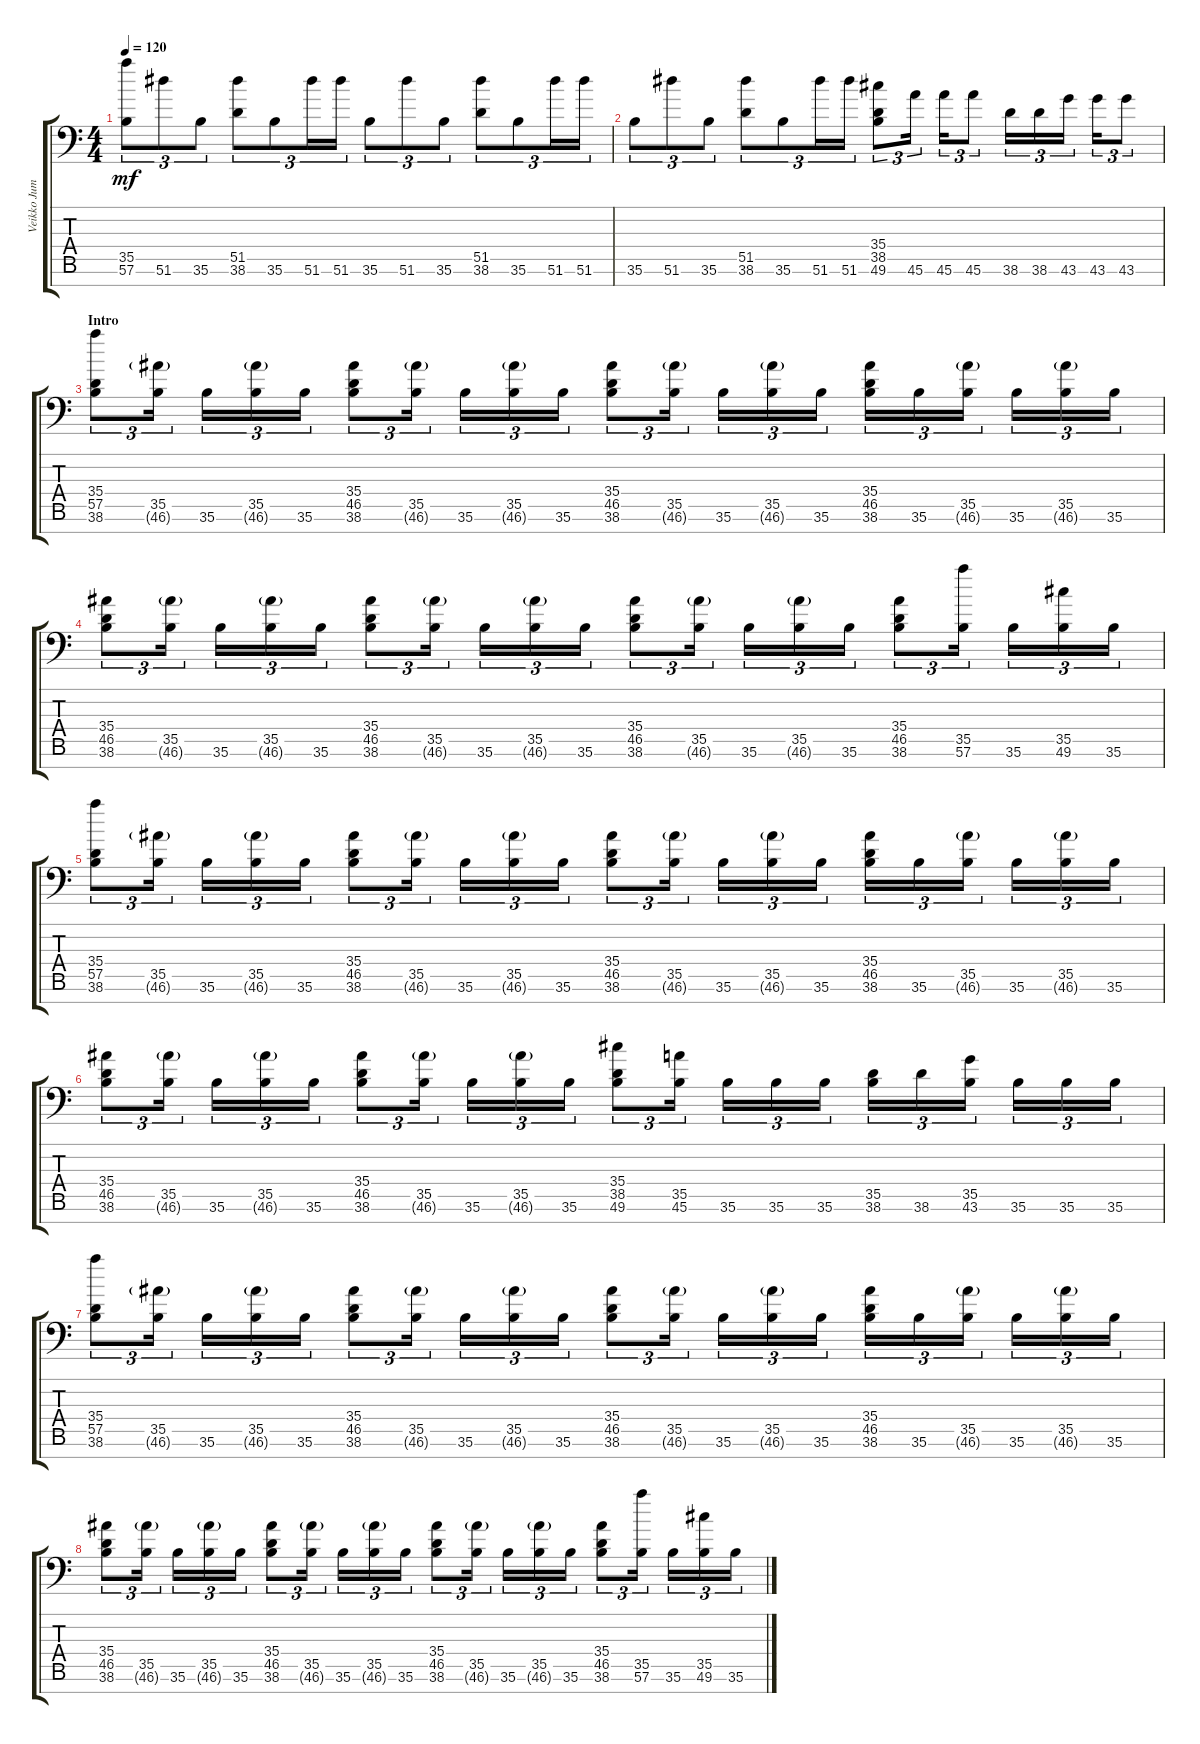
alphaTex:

\track ("Veikko Jumisko (drums)" "Veikko Jum") {instrument acousticgrandpiano}
\staff {score tabs}
\tuning (C-1 C-1 C-1 C-1 C-1 C-1 C-1) {hide}
\ts (4 4)
\tempo 120
\clef f4
\ks c
(35.5 57.6).8{tu (3 2) dy mf} 51.6.8{tu (3 2)} 35.6.8{tu (3 2)} (51.5 38.6).8{tu (3 2)} 35.6.8{tu (3 2)} 51.6.16{tu (3 2)} 51.6.16{tu (3 2)} 35.6.8{tu (3 2)} 51.6.8{tu (3 2)} 35.6.8{tu (3 2)} (51.5 38.6).8{tu (3 2)} 35.6.8{tu (3 2)} 51.6.16{tu (3 2)} 51.6.16{tu (3 2)} |
35.6.8{tu (3 2)} 51.6.8{tu (3 2)} 35.6.8{tu (3 2)} (51.5 38.6).8{tu (3 2)} 35.6.8{tu (3 2)} 51.6.16{tu (3 2)} 51.6.16{tu (3 2)} (35.4 38.5 49.6).8{tu (3 2)} 45.6.16{tu (3 2)} 45.6.16{tu (3 2)} 45.6.8{tu (3 2)} 38.6.16{tu (3 2)} 38.6.16{tu (3 2)} 43.6.16{tu (3 2)} 43.6.16{tu (3 2)} 43.6.8{tu (3 2)} |
\section ("" "Intro")
(35.4 57.5 38.6).8{tu (3 2)} (35.5 46.6{g}).16{tu (3 2)} 35.6.16{tu (3 2)} (35.5 46.6{g}).16{tu (3 2)} 35.6.16{tu (3 2)} (35.4 46.5 38.6).8{tu (3 2)} (35.5 46.6{g}).16{tu (3 2)} 35.6.16{tu (3 2)} (35.5 46.6{g}).16{tu (3 2)} 35.6.16{tu (3 2)} (35.4 46.5 38.6).8{tu (3 2)} (35.5 46.6{g}).16{tu (3 2)} 35.6.16{tu (3 2)} (35.5 46.6{g}).16{tu (3 2)} 35.6.16{tu (3 2)} (35.4 46.5 38.6).16{tu (3 2)} 35.6.16{tu (3 2)} (35.5 46.6{g}).16{tu (3 2)} 35.6.16{tu (3 2)} (35.5 46.6{g}).16{tu (3 2)} 35.6.16{tu (3 2)} |
(35.4 46.5 38.6).8{tu (3 2)} (35.5 46.6{g}).16{tu (3 2)} 35.6.16{tu (3 2)} (35.5 46.6{g}).16{tu (3 2)} 35.6.16{tu (3 2)} (35.4 46.5 38.6).8{tu (3 2)} (35.5 46.6{g}).16{tu (3 2)} 35.6.16{tu (3 2)} (35.5 46.6{g}).16{tu (3 2)} 35.6.16{tu (3 2)} (35.4 46.5 38.6).8{tu (3 2)} (35.5 46.6{g}).16{tu (3 2)} 35.6.16{tu (3 2)} (35.5 46.6{g}).16{tu (3 2)} 35.6.16{tu (3 2)} (35.4 46.5 38.6).8{tu (3 2)} (35.5 57.6).16{tu (3 2)} 35.6.16{tu (3 2)} (35.5 49.6).16{tu (3 2)} 35.6.16{tu (3 2)} |
(35.4 57.5 38.6).8{tu (3 2)} (35.5 46.6{g}).16{tu (3 2)} 35.6.16{tu (3 2)} (35.5 46.6{g}).16{tu (3 2)} 35.6.16{tu (3 2)} (35.4 46.5 38.6).8{tu (3 2)} (35.5 46.6{g}).16{tu (3 2)} 35.6.16{tu (3 2)} (35.5 46.6{g}).16{tu (3 2)} 35.6.16{tu (3 2)} (35.4 46.5 38.6).8{tu (3 2)} (35.5 46.6{g}).16{tu (3 2)} 35.6.16{tu (3 2)} (35.5 46.6{g}).16{tu (3 2)} 35.6.16{tu (3 2)} (35.4 46.5 38.6).16{tu (3 2)} 35.6.16{tu (3 2)} (35.5 46.6{g}).16{tu (3 2)} 35.6.16{tu (3 2)} (35.5 46.6{g}).16{tu (3 2)} 35.6.16{tu (3 2)} |
(35.4 46.5 38.6).8{tu (3 2)} (35.5 46.6{g}).16{tu (3 2)} 35.6.16{tu (3 2)} (35.5 46.6{g}).16{tu (3 2)} 35.6.16{tu (3 2)} (35.4 46.5 38.6).8{tu (3 2)} (35.5 46.6{g}).16{tu (3 2)} 35.6.16{tu (3 2)} (35.5 46.6{g}).16{tu (3 2)} 35.6.16{tu (3 2)} (35.4 38.5 49.6).8{tu (3 2)} (35.5 45.6).16{tu (3 2)} 35.6.16{tu (3 2)} 35.6.16{tu (3 2)} 35.6.16{tu (3 2)} (35.5 38.6).16{tu (3 2)} 38.6.16{tu (3 2)} (35.5 43.6).16{tu (3 2)} 35.6.16{tu (3 2)} 35.6.16{tu (3 2)} 35.6.16{tu (3 2)} |
(35.4 57.5 38.6).8{tu (3 2)} (35.5 46.6{g}).16{tu (3 2)} 35.6.16{tu (3 2)} (35.5 46.6{g}).16{tu (3 2)} 35.6.16{tu (3 2)} (35.4 46.5 38.6).8{tu (3 2)} (35.5 46.6{g}).16{tu (3 2)} 35.6.16{tu (3 2)} (35.5 46.6{g}).16{tu (3 2)} 35.6.16{tu (3 2)} (35.4 46.5 38.6).8{tu (3 2)} (35.5 46.6{g}).16{tu (3 2)} 35.6.16{tu (3 2)} (35.5 46.6{g}).16{tu (3 2)} 35.6.16{tu (3 2)} (35.4 46.5 38.6).16{tu (3 2)} 35.6.16{tu (3 2)} (35.5 46.6{g}).16{tu (3 2)} 35.6.16{tu (3 2)} (35.5 46.6{g}).16{tu (3 2)} 35.6.16{tu (3 2)} |
(35.4 46.5 38.6).8{tu (3 2)} (35.5 46.6{g}).16{tu (3 2)} 35.6.16{tu (3 2)} (35.5 46.6{g}).16{tu (3 2)} 35.6.16{tu (3 2)} (35.4 46.5 38.6).8{tu (3 2)} (35.5 46.6{g}).16{tu (3 2)} 35.6.16{tu (3 2)} (35.5 46.6{g}).16{tu (3 2)} 35.6.16{tu (3 2)} (35.4 46.5 38.6).8{tu (3 2)} (35.5 46.6{g}).16{tu (3 2)} 35.6.16{tu (3 2)} (35.5 46.6{g}).16{tu (3 2)} 35.6.16{tu (3 2)} (35.4 46.5 38.6).8{tu (3 2)} (35.5 57.6).16{tu (3 2)} 35.6.16{tu (3 2)} (35.5 49.6).16{tu (3 2)} 35.6.16{tu (3 2)}
